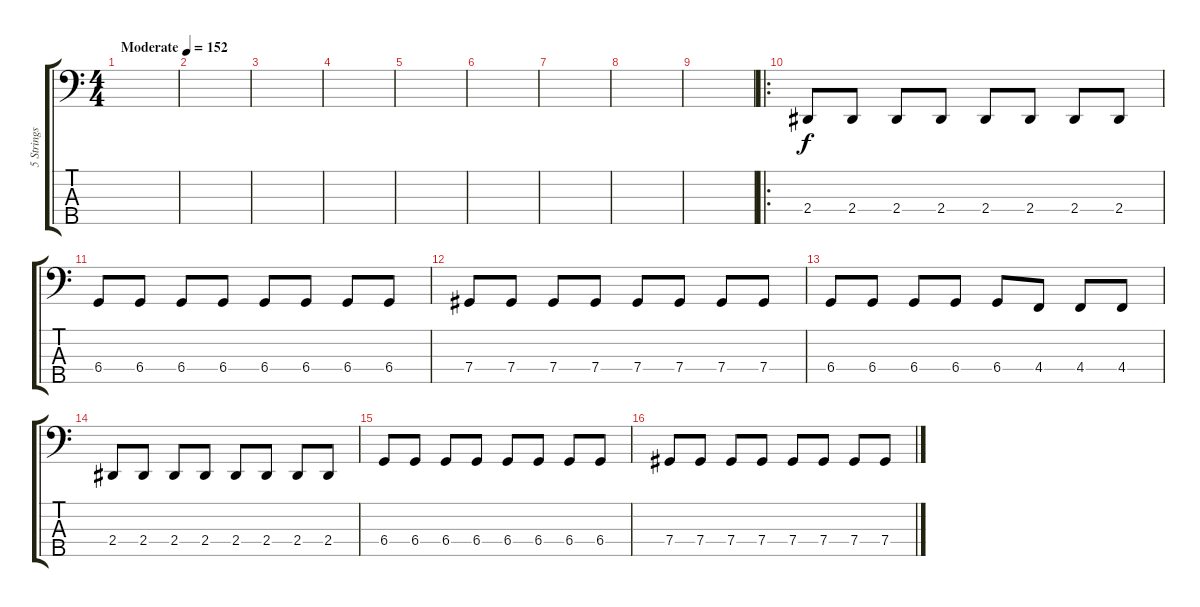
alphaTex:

\track ("5 Strings Bass" "5 Strings ") {instrument electricbassfinger}
\staff {score tabs}
\tuning (E2 B1 Gb1 Db1 Ab0) {hide}
\ts (4 4)
\tempo (152 "Moderate")
\clef f4
\ks c
|
|
|
|
|
|
|
|
|
\ro
2.4.8 2.4.8 2.4.8 2.4.8 2.4.8 2.4.8 2.4.8 2.4.8 |
6.4.8 6.4.8 6.4.8 6.4.8 6.4.8 6.4.8 6.4.8 6.4.8 |
7.4.8 7.4.8 7.4.8 7.4.8 7.4.8 7.4.8 7.4.8 7.4.8 |
6.4.8 6.4.8 6.4.8 6.4.8 6.4.8 4.4.8 4.4.8 4.4.8 |
2.4.8 2.4.8 2.4.8 2.4.8 2.4.8 2.4.8 2.4.8 2.4.8 |
6.4.8 6.4.8 6.4.8 6.4.8 6.4.8 6.4.8 6.4.8 6.4.8 |
7.4.8 7.4.8 7.4.8 7.4.8 7.4.8 7.4.8 7.4.8 7.4.8
